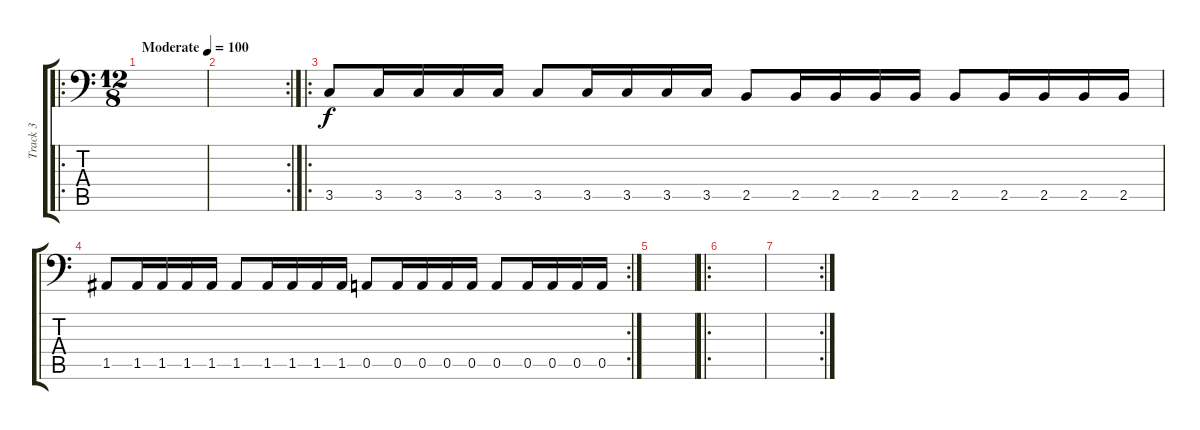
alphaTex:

\track ("Track 3" "Track 3") {instrument electricbasspick}
\staff {score tabs}
\tuning (E3 B2 G2 D2 A1 E1) {hide}
\ro
\ts (12 8)
\tempo (100 "Moderate")
\clef f4
\ks c
|
\rc 2
|
\ro
3.5.8 3.5.16 3.5.16 3.5.16 3.5.16 3.5.8 3.5.16 3.5.16 3.5.16 3.5.16 2.5.8 2.5.16 2.5.16 2.5.16 2.5.16 2.5.8 2.5.16 2.5.16 2.5.16 2.5.16 |
\rc 2
1.5.8 1.5.16 1.5.16 1.5.16 1.5.16 1.5.8 1.5.16 1.5.16 1.5.16 1.5.16 0.5.8 0.5.16 0.5.16 0.5.16 0.5.16 0.5.8 0.5.16 0.5.16 0.5.16 0.5.16 |
|
\ro
|
\rc 2
